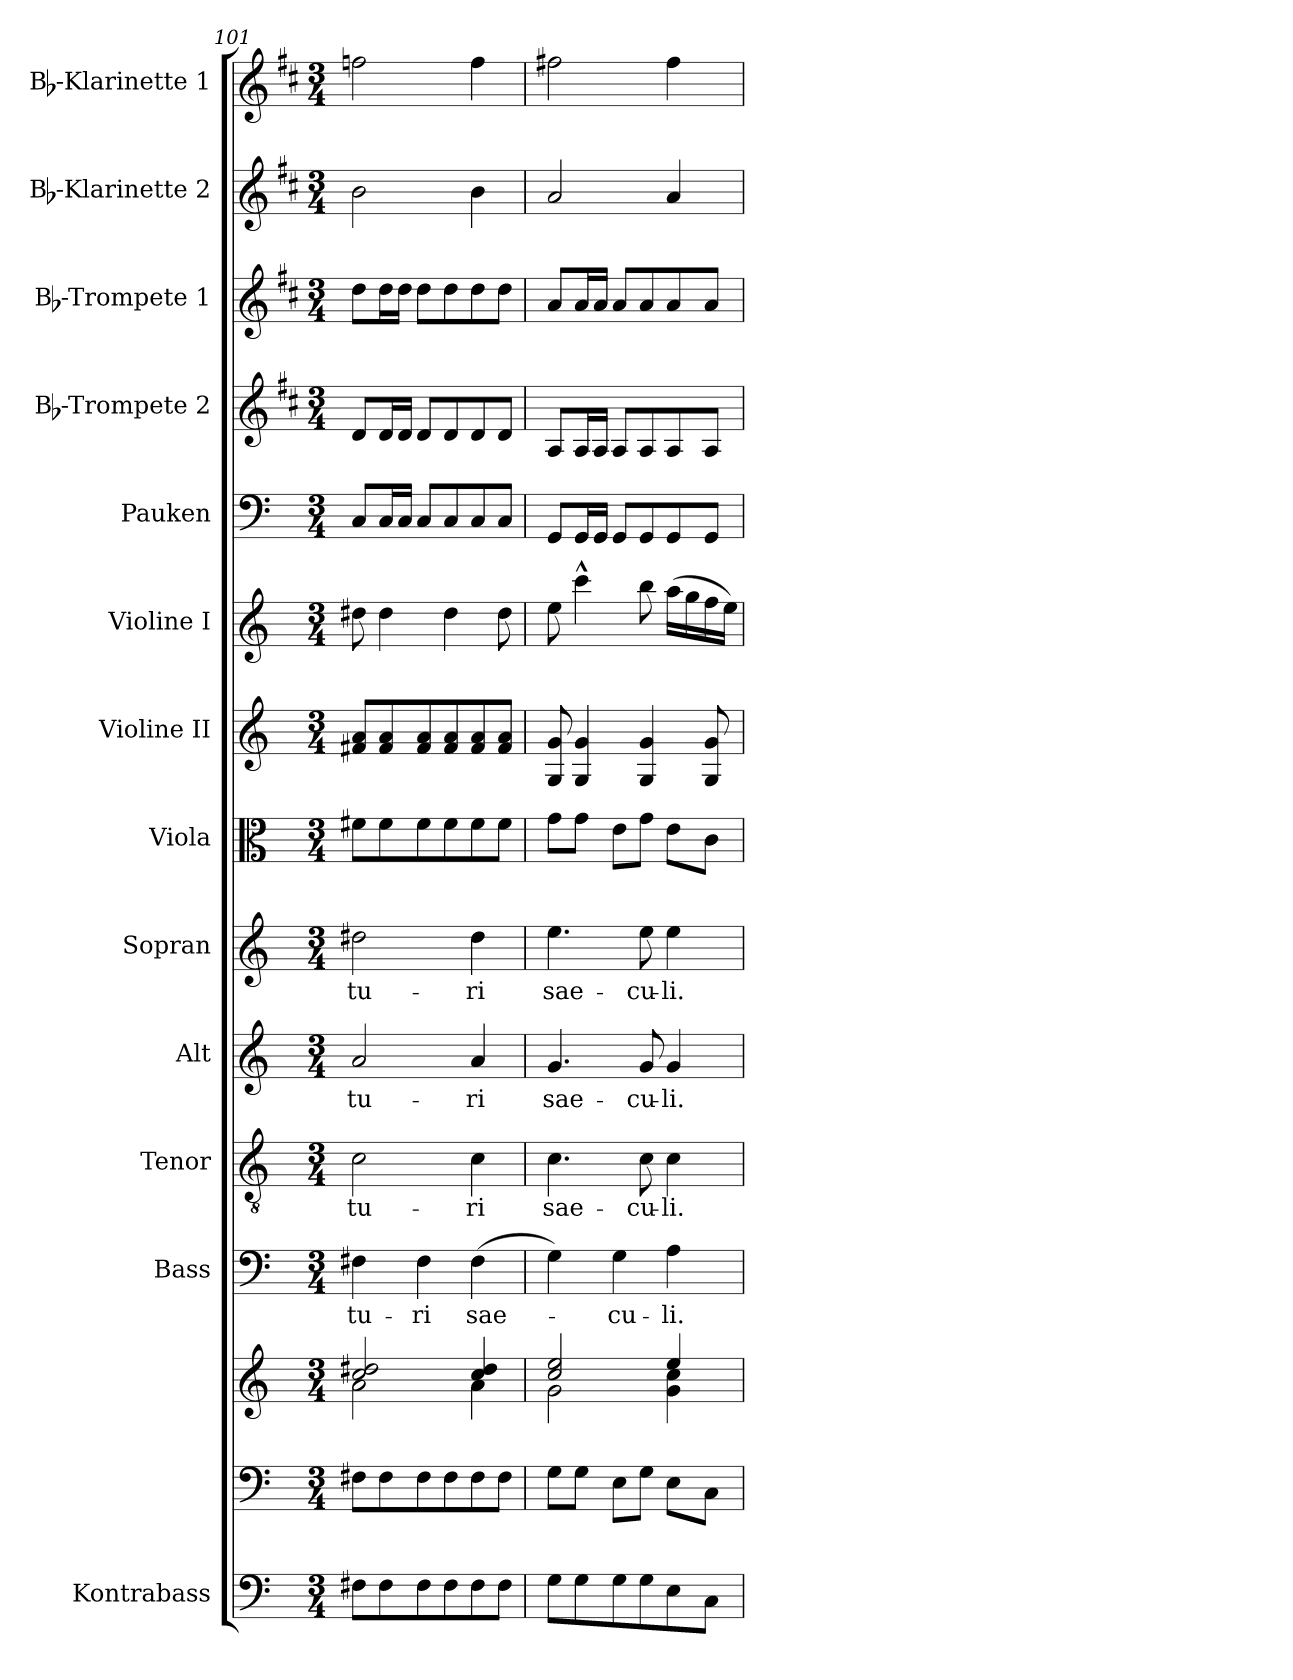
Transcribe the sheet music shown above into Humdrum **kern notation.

**kern	**kern	**kern	**kern	**text	**kern	**text	**kern	**text	**kern	**text	**kern	**kern	**kern	**kern	**kern	**kern	**kern	**kern
*part14	*part13	*part13	*part12	*part12	*part11	*part11	*part10	*part10	*part9	*part9	*part8	*part7	*part6	*part5	*part4	*part3	*part2	*part1
*staff15	*staff14	*staff13	*staff12	*staff12	*staff11	*staff11	*staff10	*staff10	*staff9	*staff9	*staff8	*staff7	*staff6	*staff5	*staff4	*staff3	*staff2	*staff1
*I"Kontrabass	*	*	*I"Bass	*	*I"Tenor	*	*I"Alt	*	*I"Sopran	*	*I"Viola	*I"Violine II	*I"Violine I	*I"Pauken	*I"Bb-Trompete 2	*I"Bb-Trompete 1	*I"Bb-Klarinette 2	*I"Bb-Klarinette 1
*I'Kb.	*	*	*I'B.	*	*I'T.	*	*I'A.	*	*I'S.	*	*I'Vla.	*I'Vl. II	*I'Vl. I	*I'Pk.	*I'Bb Trp. 2	*I'Bb Trp. 1	*I'Bb Kl. 2	*I'Bb Kl. 1
*clefF4	*clefF4	*clefG2	*clefF4	*	*clefGv2	*	*clefG2	*	*clefG2	*	*clefC3	*clefG2	*clefG2	*clefF4	*clefG2	*clefG2	*clefG2	*clefG2
*ITrd7c12	*	*	*	*	*	*	*	*	*	*	*	*	*	*	*ITrd1c2	*ITrd1c2	*ITrd1c2	*ITrd1c2
*k[]	*k[]	*k[]	*k[]	*	*k[]	*	*k[]	*	*k[]	*	*k[]	*k[]	*k[]	*k[]	*k[]	*k[]	*k[]	*k[]
*C:	*C:	*C:	*C:	*	*C:	*	*C:	*	*C:	*	*C:	*C:	*C:	*C:	*C:	*C:	*C:	*C:
*M3/4	*M3/4	*M3/4	*M3/4	*	*M3/4	*	*M3/4	*	*M3/4	*	*M3/4	*M3/4	*M3/4	*M3/4	*M3/4	*M3/4	*M3/4	*M3/4
=101	=101	=101	=101	=101	=101	=101	=101	=101	=101	=101	=101	=101	=101	=101	=101	=101	=101	=101
*	*	*^	*	*	*	*	*	*	*	*	*	*	*	*	*	*	*	*
!	!	!	!	!	!LO:LY:b	!	!LO:LY:b	!	!LO:LY:b	!	!LO:LY:b	!	!	!	!	!	!	!	!
8FF#X\L	8F#X\L	2cc/ 2dd#X/	2a\	4F#X\	-tu-	2c\	-tu-	2a/	-tu-	2dd#X\	-tu-	8f#X\L	8f#X/ 8a/L	8dd#X\	8C/L	8c/L	8cc\L	2a\	2ee-X\
8FF#\	8F#\	.	.	.	.	.	.	.	.	.	.	8f#\	8f#/ 8a/	4dd#\	16C/L	16c/L	16cc\L	.	.
.	.	.	.	.	.	.	.	.	.	.	.	.	.	.	16C/JJ	16c/JJ	16cc\JJ	.	.
!	!	!	!	!	!LO:LY:b	!	!	!	!	!	!	!	!	!	!	!	!	!	!
8FF#\	8F#\	.	.	4F#\	-ri	.	.	.	.	.	.	8f#\	8f#/ 8a/	.	8C/L	8c/L	8cc\L	.	.
8FF#\	8F#\	.	.	.	.	.	.	.	.	.	.	8f#\	8f#/ 8a/	4dd#\	8C/	8c/	8cc\	.	.
!	!	!	!	!	!LO:LY:b	!	!LO:LY:b	!	!LO:LY:b	!	!LO:LY:b	!	!	!	!	!	!	!	!
8FF#\	8F#\	4cc/ 4dd#/	4a\	(>4F#\	sae-	4c\	-ri	4a/	-ri	4dd#\	-ri	8f#\	8f#/ 8a/	.	8C/	8c/	8cc\	4a\	4ee-\
8FF#\J	8F#\J	.	.	.	.	.	.	.	.	.	.	8f#\J	8f#/ 8a/J	8dd#\	8C/J	8c/J	8cc\J	.	.
!!LO:PB:g=z
=102	=102	=102	=102	=102	=102	=102	=102	=102	=102	=102	=102	=102	=102	=102	=102	=102	=102	=102	=102
!	!	!	!	!	!	!	!LO:LY:b	!	!LO:LY:b	!	!LO:LY:b	!	!	!	!	!	!	!	!
8GG\L	8G\L	2cc/ 2ee/	2g\	4G\)	.	4.c\	sae-	4.g/	sae-	4.ee\	sae-	8g\L	8G/ 8g/	8ee\	8GG/L	8G/L	8g/L	2g/	2een\
8GG\	8G\J	.	.	.	.	.	.	.	.	.	.	8g\J	4G/ 4g/	4ccc^^>\	16GG/L	16G/L	16g/L	.	.
.	.	.	.	.	.	.	.	.	.	.	.	.	.	.	16GG/JJ	16G/JJ	16g/JJ	.	.
!	!	!	!	!	!LO:LY:b	!	!	!	!	!	!	!	!	!	!	!	!	!	!
8GG\	8E\L	.	.	4G\	-cu-	.	.	.	.	.	.	8e\L	.	.	8GG/L	8G/L	8g/L	.	.
!	!	!	!	!	!	!	!LO:LY:b	!	!LO:LY:b	!	!LO:LY:b	!	!	!	!	!	!	!	!
8GG\	8G\J	.	.	.	.	8c\	-cu-	8g/	-cu-	8ee\	-cu-	8g\J	4G/ 4g/	8bb\	8GG/	8G/	8g/	.	.
!	!	!	!	!	!LO:LY:b	!	!LO:LY:b	!	!LO:LY:b	!	!LO:LY:b	!	!	!	!	!	!	!	!
8EE\	8E\L	4ee/	4g\ 4cc\	4A\	-li.	4c\	-li.	4g/	-li.	4ee\	-li.	8e\L	.	(>16aa\LL	8GG/	8G/	8g/	4g/	4ee\
.	.	.	.	.	.	.	.	.	.	.	.	.	.	16gg\	.	.	.	.	.
8CC\J	8C\J	.	.	.	.	.	.	.	.	.	.	8c\J	8G/ 8g/	16ff\	8GG/J	8G/J	8g/J	.	.
.	.	.	.	.	.	.	.	.	.	.	.	.	.	16ee\JJ)	.	.	.	.	.
*	*	*v	*v	*	*	*	*	*	*	*	*	*	*	*	*	*	*	*	*
=	=	=	=	=	=	=	=	=	=	=	=	=	=	=	=	=	=	=
*-	*-	*-	*-	*-	*-	*-	*-	*-	*-	*-	*-	*-	*-	*-	*-	*-	*-	*-
